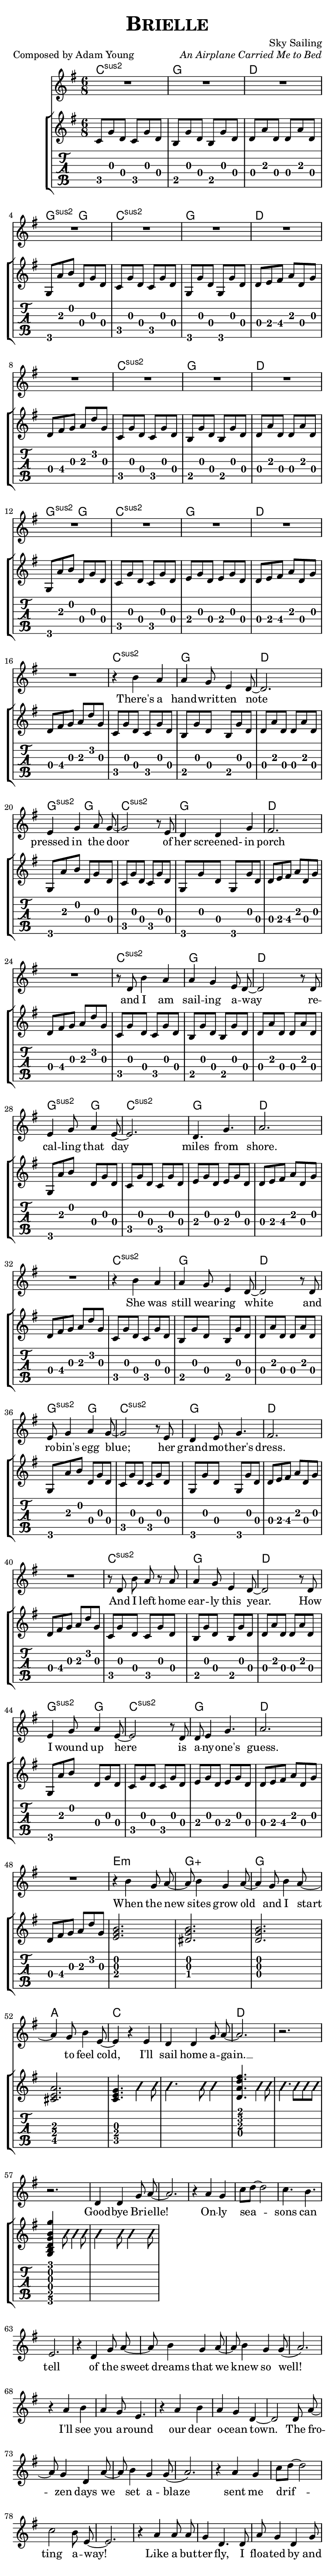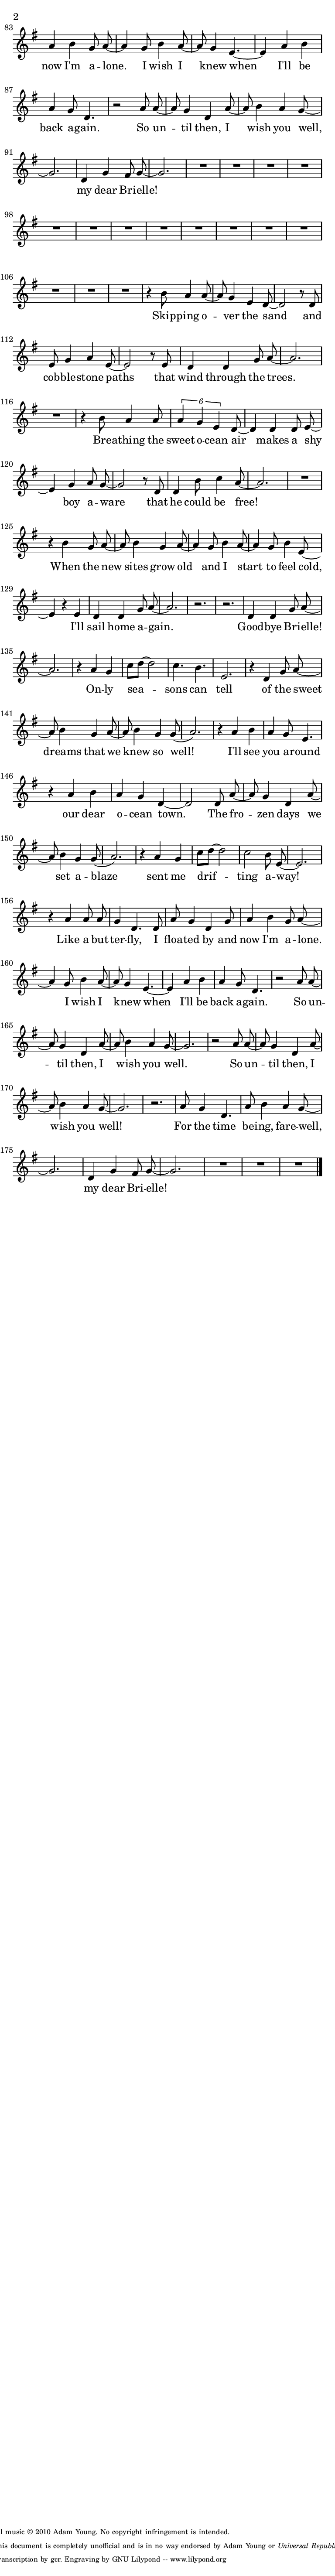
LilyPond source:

%{ Brielle by Sky Sailing -- engraved by gcr
 ,ggggggggggg,                                                   
dP"""88""""""Y8,                           ,dPYb, ,dPYb,         
Yb,  88      `8b                           IP'`Yb IP'`Yb         
 `"  88      ,8P             gg            I8  8I I8  8I         
     88aaaad8P"              ""            I8  8' I8  8'         
     88""""Y8ba   ,gggggg,   gg    ,ggg,   I8 dP  I8 dP   ,ggg,  
     88      `8b  dP""""8I   88   i8" "8i  I8dP   I8dP   i8" "8i 
     88      ,8P ,8'    8I   88   I8, ,8I  I8P    I8P    I8, ,8I 
     88_____,d8',dP     Y8,_,88,_ `YbadP' ,d8b,_ ,d8b,_  `YbadP' 
    88888888P"  8P      `Y88P""Y8888P"Y8888P'"Y888P'"Y88888P"Y888
%}

\version "2.12.3"

%%% { CONFIGURATION
brTimeKey = { \time 6/8 \key g \major }

% Pick which flavor of things you want
% #'preprod or #'release
brVAFlavor   = #'preprod % verse A
brTrFlavor   = #'preprod % transition
brCAFlavor   = #'preprod % chorus
brCBFlavor   = #'preprod
brVBFlavor   = #'preprod % verse B
brCEndFlavor = #'preprod % ending

% slashes -- turn on improvisation (voices need the "Pitch_squash_engraver")
% and hide tab noteheads.
sl = {
  \improvisationOn
  %\override TabNoteHead #'transparent = ##t
  \override TabNoteHead #'stencil = ##f
  % ^ this is better but makes warnings
}
nsl = {
  \improvisationOff
  %\revert TabNoteHead #'transparent
  \revert TabNoteHead #'stencil
}
%%% }

%%% { INCLUDES
%%% CHORD NAMES
brChordsIntro = \chordmode {
  c2.:sus2
  g2.
  d2.
  g4.:sus2
  g4.
  c2.:sus2
  g2.
  d2. s2.
}
brChordsTr = \chordmode {
  e2.:m
  g:aug
  g
  a
  c
  s
  d
}

%%% STRUCTURE
brChords = {
  \repeat unfold 6 {
    \brChordsIntro
  }
  \brChordsTr
}

% vim: foldmethod=marker foldmarker={,}

%%% GUITAR
brGuitarIntro = \relative c' {
  \repeat unfold 2 { c8 g' d } |
  \repeat unfold 2 { b8 g' d } |
  \repeat unfold 2 { d8 a' d, } |
  g,8 a' b d, g d |
  \repeat unfold 2 { c8 g' d } |
  \repeat unfold 2 { g,8 g' d } |
  d e fis a d, g | % the first D should be 8va lower
  d fis g a d g, |

  \repeat unfold 2 { c,8 g' d } |
  \repeat unfold 2 { b8 g' d } |
  \repeat unfold 2 { d8 a' d, } |
  g,8 a' b d, g d |
  \repeat unfold 2 { c8 g' d } |
  \repeat unfold 2 { e g d } |
  d e fis a d, g | % first D: 8va lower
  d fis g a d g, |
}
brGuitarTr = \relative c' {
  \chordmode {
    e2.:m           % dotted half-note E minor
    g:aug/dis       % G augmented w/ dis on bottom
    g:/d            % G natural w/ D on bottom
    cis:m6-^5       % 1st inverted A alternate: g:5-/des
    c4.
  }
  \sl c4 c8 |
  c4. c8 c4 \nsl |
  <d a' d fis>4. \sl d4 d8 |
  d4. d8 d8 d8 \nsl |
}
brGuitarChorus = \relative c' {
  <g b d g b g'>4
  \sl g8 g4 g8 |
  g4 g8 g4 g8 \nsl|

}


%%% STRUCTURE

brGuitar = {
  \brGuitarIntro
  \brGuitarIntro % also VAa
  \brGuitarIntro % also VAb
  \brGuitarTr
  \brGuitarChorus
}

% vim: foldmethod=marker foldmarker={,}

%%% LYRICS
brLyricsVA = \lyricmode {
  There's a hand -- writ -- ten note
  pressed in the door
  of her screened- in porch
  and I am sail -- ing a -- way
  re -- cal -- ling that day
  \tag #'preprod { miles }
  \tag #'release { mi -- les } from shore.

  She was still wear -- ing white
  and ro -- bin's egg blue;
  her grand -- mo -- ther's dress.
  \tag #'preprod { And I left home }
  \tag #'release { When I left }
      ear -- ly this year.
  How I wound up here
  is a -- ny -- one's guess.
}

brLyricsTr = \lyricmode {
  % Transition
  When the new sites grow old
  and I start to feel cold,
  I'll sail home a -- gain. __
}

brLyricsCA = \lyricmode {
  % Chorus
  Good -- bye Bri -- elle!
  \tag #'preprod { On -- ly sea -- sons can tell }
  \tag #'release { On -- ly whis -- pers can tell }
  of the sweet dreams that we knew so well!
  I'll see you a -- round
  our dear o -- cean town.
}
brLyricsCB = \lyricmode {
  The fro -- zen days we set a -- blaze
  sent me drif -- ting a -- way!
  Like a but -- ter -- fly, \tag #'preprod { I }
                            \tag #'release { you } floa -- ted by
  \tag #'preprod { and now I'm a -- lone. }
  \tag #'release { and now you're a -- lone. }
  I wish I knew when I'll be back a -- gain.
}
brLyricsCEndA = \lyricmode {
  So un -- til then, I wish you well,
  my dear Bri -- elle!
}

brLyricsVB = \lyricmode {
  % last verse
  \tag #'preprod { Skip -- ping }
  \tag #'release { Strol -- ling }
      o -- ver the sand
  and cob -- ble -- stone paths
  that wind through the trees.

  \tag #'preprod { Bre -- athing the sweet o -- cean air
    makes a shy boy a -- ware
    that he could be free! }
  \tag #'release { Bre -- athing the sweet for -- est air
    makes a blue -- bird a -- ware 
    that she could be free! }
}

brLyricsCEndB = \lyricmode {
  So un -- til then, I wish you well.
  So un -- til then, I wish you well!
  \tag #'preprod {
    For the time be -- ing, fare -- well, my dear Bri -- elle!
  }
  \tag #'release {
    I love you, my dar -- ling; fare -- well, my dear Bri -- elle!
  }
}


%%% STRUCTURE
brLyrics = {
  % Verse 1 and transition
  \keepWithTag \brVAFlavor \brLyricsVA
  \brLyricsTr

  % Chorus
  \keepWithTag \brCAFlavor \brLyricsCA
  \keepWithTag \brCBFlavor \brLyricsCB
  \brLyricsCEndA

  % Verse 2 and transition
  \keepWithTag \brVBFlavor \brLyricsVB
  \brLyricsTr

  % Chorus
  \keepWithTag \brCAFlavor \brLyricsCA
  \keepWithTag \brCBFlavor \brLyricsCB
  \keepWithTag \brCBFlavor \brLyricsCEndB
}

% vim: foldmethod=marker foldmarker={,}

%%% SINGING VOICE
brVoiceVAa = \relative c'' {
  r4 b a | % there's a
  a g8 e4 d8~ |
  d2. | % note
  e4 g a8 g8~ | % stuck in the
  g2 r8 e |
  d4 d g | % her screened-in
  fis2. |
  R2. |
  r8 d b'4 a | % And I am sailing
  a4 g e8 d8 ~ |
  d2 r8 d8 |
  e4 g8 a4 e8 ~ |
  e2. | % ...that day
  \tag #'preprod {
    d4. g | % miles from
  }
  \tag #'release {
    d8 e4 g4. | % mi--les from
  }
  a2. | % shore
  R2. |
}
brVoiceVAb = \relative c'' {
  r4 b a | % She was
  a g8 e4 d8~ |
  d2 r8 d8 | % white...and robin's
  e8 g4 a4 \tag #'preprod { g8~ | g2 }
           \tag #'release { g8( | e2) }
    r8 e |
  d4 e8 g4. | % grandmother's
  fis2. |
  R2. |
  \tag #'preprod {
    r8 d b' a r a | % And I left home
  }
  \tag #'release {
    r8 d, b'4 a | % When I left
  }
  a4 g8 e4 d8 ~ |
  d2 r8 d8 |
  e4 g8 a4 e8 ~ |
  e2 r8 d8 | % here is
  d8 e4 g4. | % anyone's
  a2. | R2. | % guess
}
brVoiceTrA = \relative c'' {
  r4 b g8 a8~ | % When the new
  a8 b4 g a8~|    % TIES!
  a4 g8 b4 a8~ |  % TIES!
  a4 g8 b4 e,8~ | % TIES! Triple tied measure combo
  e4 r e |
  d \tag #'preprod {d4 g8}
    \tag #'release {g4 e8 } a8~ |    % SO MANY TIES WHAT.
  a2. |
  r2.|
}
brVoiceCA = \relative c'' {
  r2.|
  d,4 d g8 a~ | % Good bye, Brie-elle!
  a2. |
  r4 a4 g |
  c8[ d]~d2 | %se-easons
  c4. b |
  e,2. |
  r4 d g8 a8~ | % of the
  a8 b4 g a8~ |
  a8 b4 g g8(|
  a2.) |
  r4 a b |
  a g8 e4. | % you around
  r4 a4 b |
  a g d~ |
  d2 d8 a'8~ | % town! The--
}
brVoiceCB = \relative c'' {
  % The
  a8 g4 d a'8 ~| % frozen days
  a8 b4 g g8(|
  a2.) |
  r4 a g | % sent me
  c8[ d]~d2 | % drifting
  c2 b8 e,8 ~|
  e2. |
  r4 a a8 a8 | % Like a 
  g4 d4. d8 | % Butterfly, I 
  a'8 g4 d g8 | % floated by, and
  a4 b g8 a8~ |
  a4 g8 b4 a8 ~| % ~lone! I wish I
  a8 g4 e4.~ |
  e4 a b|
  a4 g8 d4.|
  r2 a'8 a8~| % so
}
brVoiceCEndA = \relative c'' {
  % ... So
  a8 g4 d4 a'8~|
  a8 b4 a g8~ |
  g2. |
  d4 g fis8 g8 ~ |
}
brVoiceVB = \relative c'' {
  r4 b8 a4 a8~ | % Skipping
  a8 g4 e d8 ~|
  d2 r8 d8 |
  e8 g4 a e8 ~| % cobblestone
  e2 r8 e |
  d4 d g8 a8 ~ |
  a2. | % trees!
  R2. |
  r4 b8 a4 a8 | % And breathing the
  \tag #'preprod {
    \times 5/6 {
      a4 g e    %   WTF !! I swear it sounds like this.
    } d8~ | % sweet ocean air ~
    d4 d4 d8 e8 ~| % ~air makes a shy
    e4 g a8 g8 ~ | % shy boy a-ware
    g2 r8 d8 | % ~ware that
    d4 b'8 c4 a8~ | % he could be
  }
  \tag #'release { % a bit saner.
    a4 g8 e4 d8~ % sweet forest air
    d4 d4 d8 b'8( | % ~air makes a blue
    a4) g fis8 e8 ~ | % ~ue bird a-ware
    e2 r8 e8 | % ~ware that
    d4 g8 d'4 a8~ | % she could be
  }
  a2. | % free!
  R2. |
}
brVoiceTrB = \relative c'' {
  r4 b g8 a8~ | % When the new
  a8 b4 g a8~|    % TIES!
  \tag #'preprod { 
    a4 g8 b4 a8 ~ |  % TIES!
    a4 g8 b4 e,8 ~ | % TIES! Triple tied measure combo
    e4 r e |
    d d4 g8 a8 ~ |
    a2. |
  }
  \tag #'release { 
    a4 g8 b4 a8~ |
    a4 g8 d4 c8~ |
    c4 r c |
    d d4 b8 a8 ~
    a4 r2 |
  }
  r2.|
}
brVoiceCEndB = \relative c'' {
  % ... So
  a8 g4 d a'8~| % until then, I
  a8 b4 a g8~|
  g2. |
  r2 a8 a8~|
  a8 g4 d a'8~|
  a8 b4 a g8~|
  g2. |
  \tag #'preprod {
    r2. |
    a8 g4 d4. | % For the time
    a'8 b4 a4 g8~ |
    g2. |
    d4 g fis8 g8 ~ |
    g2. |
  }
  \tag #'release {
    r2 r8 d8 | % I
    a'8 g4 d4 a'8 ~| % love you, my
    a8 b4 a4 g8 ~ |
    g2. |
    a4 b a8 g8 ~ |
    g2. |
  }
}

%%% STRUCTURE
brVoice = {
  \autoBeamOff
  R2.*16 |
  \keepWithTag \brVAFlavor \brVoiceVAa
  \keepWithTag \brVAFlavor \brVoiceVAb

  \keepWithTag \brTrFlavor \brVoiceTrA
  \keepWithTag \brCAFlavor \brVoiceCA
  \keepWithTag \brCBFlavor \brVoiceCB
  \brVoiceCEndA
  g'2. | % tied with previous
  R2.*15
  \keepWithTag \brVBFlavor \brVoiceVB
  \keepWithTag \brTrFlavor \brVoiceTrB
  \keepWithTag \brCAFlavor \brVoiceCA
  \keepWithTag \brCBFlavor \brVoiceCB
  \keepWithTag \brCEndFlavor \brVoiceCEndB
  R2.*3 |
  \bar "|."
}

% vim: foldmethod=marker foldmarker={,}

%%% }

\score {<<
  \new ChordNames \brChords

  \new Staff { \brTimeKey \new Voice = "brielleLyrics" \brVoice }
  \new Lyrics \lyricsto "brielleLyrics" \brLyrics

  \new StaffGroup <<
    \new Staff { \brTimeKey \brGuitar }
    \new TabStaff  { \brTimeKey \transpose g' g \brGuitar }
  >>
>>}

\layout {
  % This squashes slashes (set with \sl or \improvisationOn) to be on the same
  % staff line. Applied to every voice.
  \context { \Voice
    \consists "Pitch_squash_engraver"
  }
  % Bigger letters! Default tab staff is _unreadable_
  \context { \TabStaff
    fontSize=#2
    \override StaffSymbol #'staff-space = #1.6 % default 1.5
  }
}
\paper {
  % DEBUG -- this is so I can have Evince open on the right hand side while I
  % work. It's very nice, but not appropriate.
  paper-height = 100\cm
  paper-width = 13\cm
  top-margin = .5\cm
  bottom-margin = .5\cm
  left-margin = .5\cm
  right-margin = .5\cm
  %#(set-paper-size "letter")
}
\header {
  title         = \markup {
    %\override #'(font-name . "URW Chancery L")
    \larger \larger \smallCaps Brielle
  }
  composer   = "Sky Sailing"
  opus          = \markup { \italic { An Airplane Carried Me to Bed } }
  piece      = "Composed by Adam Young"
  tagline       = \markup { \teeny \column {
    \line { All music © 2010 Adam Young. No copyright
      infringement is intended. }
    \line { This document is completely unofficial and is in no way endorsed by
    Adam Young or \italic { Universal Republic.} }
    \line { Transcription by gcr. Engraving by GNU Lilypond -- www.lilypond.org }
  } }
}
